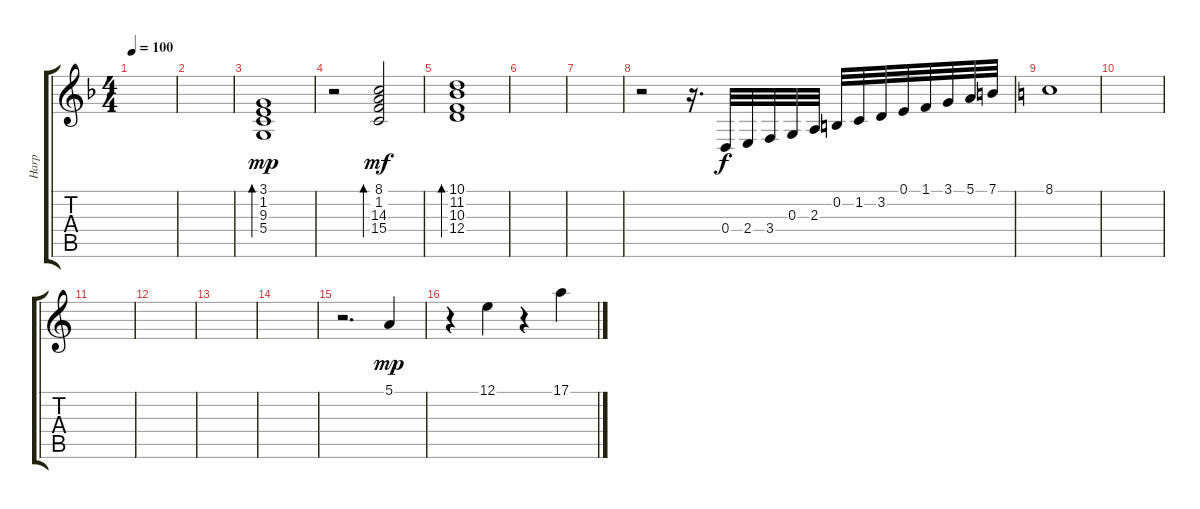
\track ("Harp" "Harp") {instrument orchestralharp}
\staff {score tabs}
\tuning (E4 B3 G3 D3 A2 E2) {hide}
\ts (4 4)
\tempo 100
\clef g2
\ks dminor
|
|
(3.1 1.2 9.3 5.4).1{bd 240 dy mp} |
r.2 (8.1 1.2 14.3 15.4).2{bd 240 dy mf} |
(10.1 11.2 10.3 12.4).1{bd 240} |
|
|
r.2 r.16{d} 0.4.32{dy f} 2.4.32 3.4.32 0.3.32 2.3.32 0.2.32 1.2.32 3.2.32 0.1.32 1.1.32 3.1.32 5.1.32 7.1.32 |
\ks aminor
8.1.1 |
|
|
|
|
|
r.2{d} 5.1.4{dy mp} |
r.4 12.1.4 r.4 17.1.4
